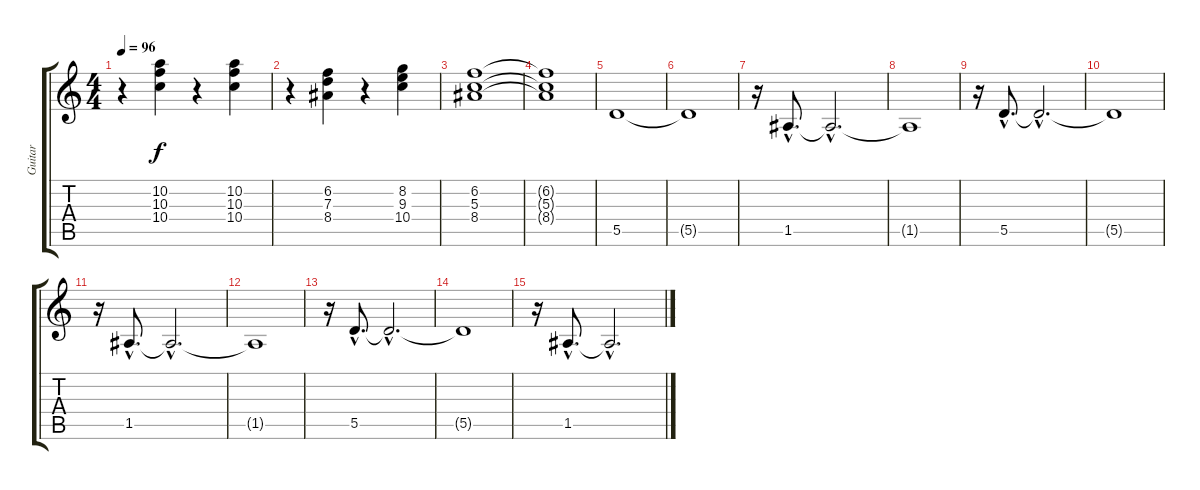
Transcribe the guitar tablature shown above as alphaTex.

\track ("Guitar" "Guitar") {instrument distortionguitar}
\staff {score tabs}
\tuning (E4 B3 G3 D3 A2 E2) {hide}
\ts (4 4)
\tempo 96
\clef g2
\ks c
r.4{dy f} (10.2 10.3 10.4).4 r.4 (10.2 10.3 10.4).4 |
r.4 (6.2 7.3 8.4).4 r.4 (8.2 9.3 10.4).4 |
(6.2 5.3 8.4).1 |
(6.2{t} 5.3{t} 8.4{t}).1 |
5.5.1 |
5.5{t}.1 |
r.16 1.5{hac}.8{d} 1.5{hac t}.2{d} |
1.5{t}.1 |
r.16 5.5{hac}.8{d} 5.5{hac t}.2{d} |
5.5{t}.1 |
r.16 1.5{hac}.8{d} 1.5{hac t}.2{d} |
1.5{t}.1 |
r.16 5.5{hac}.8{d} 5.5{hac t}.2{d} |
5.5{t}.1 |
r.16 1.5{hac}.8{d} 1.5{hac t}.2{d}
